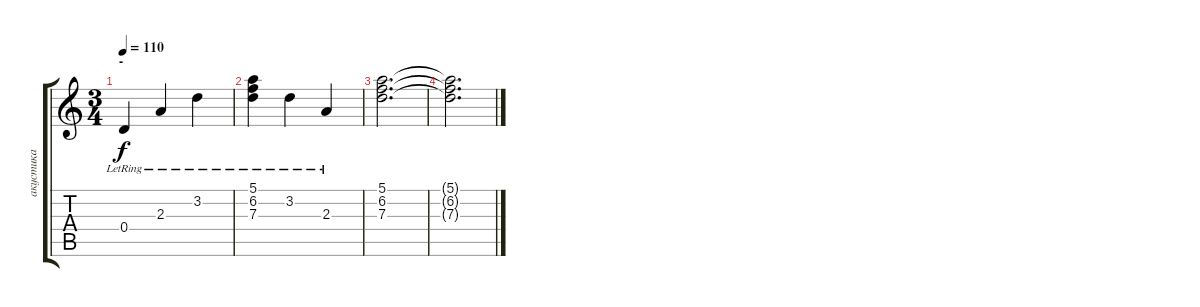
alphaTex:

\track ("акустика" "акустика") {instrument acousticguitarsteel}
\staff {score tabs}
\tuning (E4 B3 G3 D3 A2 E2) {hide}
\ts (3 4)
\section ("" "-")
\tempo 110
\clef g2
\ks c
0.4{lr}.4{dy f} 2.3{lr}.4 3.2{lr}.4 |
(5.1{lr} 6.2{lr} 7.3{lr}).4 3.2{lr}.4 2.3{lr}.4 |
(5.1 6.2 7.3).2{d} |
(5.1{t} 6.2{t} 7.3{t}).2{d}
